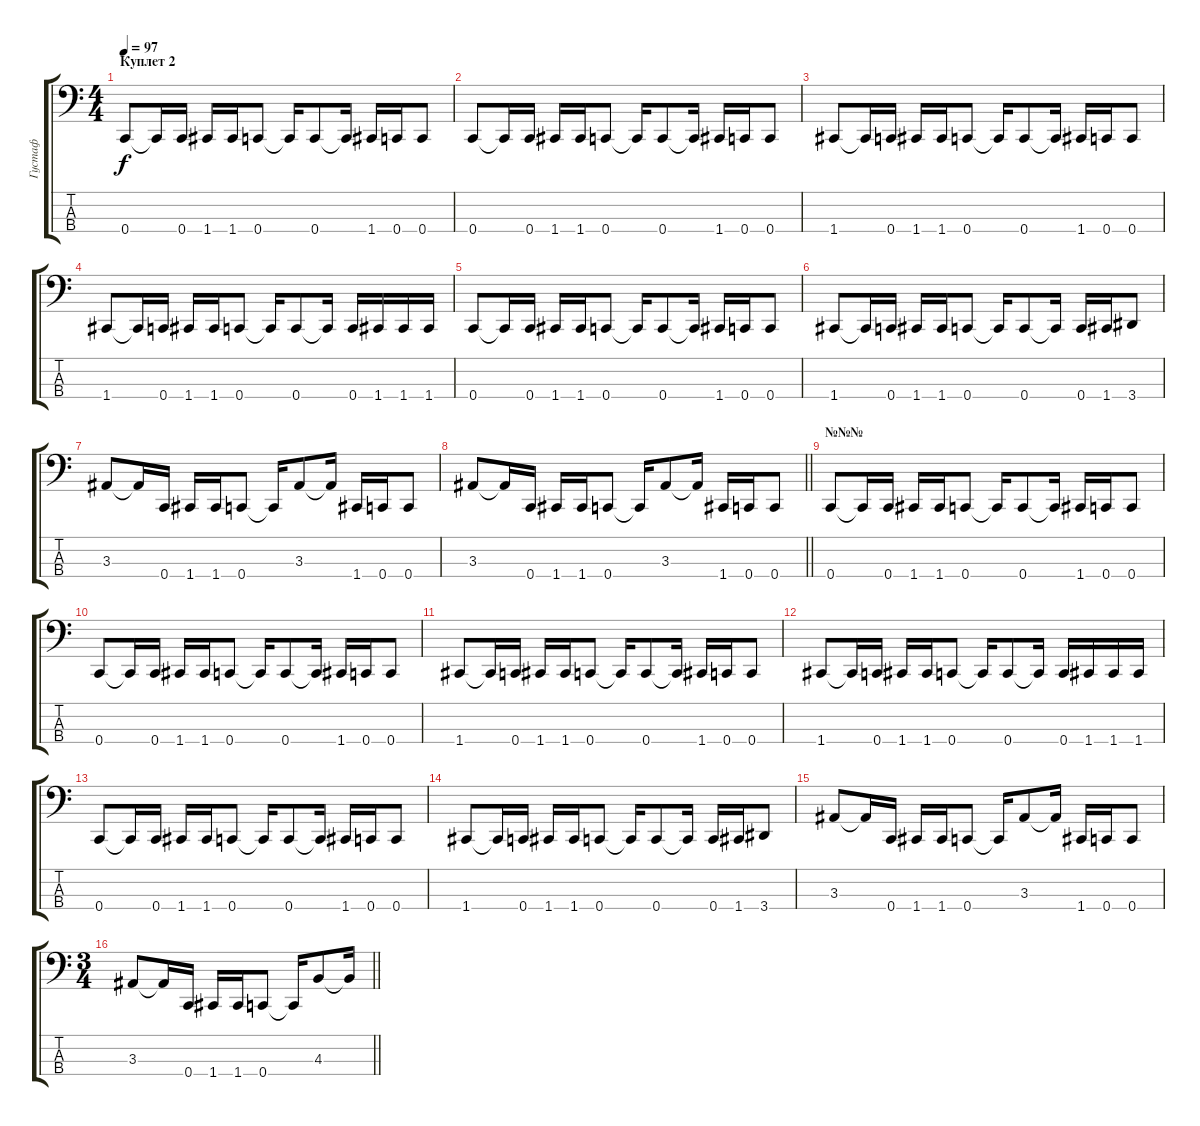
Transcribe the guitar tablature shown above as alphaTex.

\track ("Густаф" "Густаф") {instrument slapbass1}
\staff {score tabs}
\tuning (F2 C2 G1 C1) {hide}
\ts (4 4)
\section ("" "Куплет 2")
\tempo 97
\clef f4
\ks c
0.4.8{dy f} 0.4{t}.16 0.4.16 1.4.16 1.4.16 0.4.8 0.4{t}.16 0.4.8 0.4{t}.16 1.4.16 0.4.16 0.4.8 |
0.4.8 0.4{t}.16 0.4.16 1.4.16 1.4.16 0.4.8 0.4{t}.16 0.4.8 0.4{t}.16 1.4.16 0.4.16 0.4.8 |
1.4.8 1.4{t}.16 0.4.16 1.4.16 1.4.16 0.4.8 0.4{t}.16 0.4.8 0.4{t}.16 1.4.16 0.4.16 0.4.8 |
1.4.8 1.4{t}.16 0.4.16 1.4.16 1.4.16 0.4.8 0.4{t}.16 0.4.8 0.4{t}.16 0.4.16 1.4.16 1.4.16 1.4.16 |
0.4.8 0.4{t}.16 0.4.16 1.4.16 1.4.16 0.4.8 0.4{t}.16 0.4.8 0.4{t}.16 1.4.16 0.4.16 0.4.8 |
1.4.8 1.4{t}.16 0.4.16 1.4.16 1.4.16 0.4.8 0.4{t}.16 0.4.8 0.4{t}.16 0.4.16 1.4.16 3.4.8 |
3.3.8 3.3{t}.16 0.4.16 1.4.16 1.4.16 0.4.8 0.4{t}.16 3.3.8 3.3{t}.16 1.4.16 0.4.16 0.4.8 |
\barLineRight lightlight
3.3.8 3.3{t}.16 0.4.16 1.4.16 1.4.16 0.4.8 0.4{t}.16 3.3.8 3.3{t}.16 1.4.16 0.4.16 0.4.8 |
\section ("" "№№№")
0.4.8 0.4{t}.16 0.4.16 1.4.16 1.4.16 0.4.8 0.4{t}.16 0.4.8 0.4{t}.16 1.4.16 0.4.16 0.4.8 |
0.4.8 0.4{t}.16 0.4.16 1.4.16 1.4.16 0.4.8 0.4{t}.16 0.4.8 0.4{t}.16 1.4.16 0.4.16 0.4.8 |
1.4.8 1.4{t}.16 0.4.16 1.4.16 1.4.16 0.4.8 0.4{t}.16 0.4.8 0.4{t}.16 1.4.16 0.4.16 0.4.8 |
1.4.8 1.4{t}.16 0.4.16 1.4.16 1.4.16 0.4.8 0.4{t}.16 0.4.8 0.4{t}.16 0.4.16 1.4.16 1.4.16 1.4.16 |
0.4.8 0.4{t}.16 0.4.16 1.4.16 1.4.16 0.4.8 0.4{t}.16 0.4.8 0.4{t}.16 1.4.16 0.4.16 0.4.8 |
1.4.8 1.4{t}.16 0.4.16 1.4.16 1.4.16 0.4.8 0.4{t}.16 0.4.8 0.4{t}.16 0.4.16 1.4.16 3.4.8 |
3.3.8 3.3{t}.16 0.4.16 1.4.16 1.4.16 0.4.8 0.4{t}.16 3.3.8 3.3{t}.16 1.4.16 0.4.16 0.4.8 |
\ts (3 4)
\barLineRight lightlight
3.3.8 3.3{t}.16 0.4.16 1.4.16 1.4.16 0.4.8 0.4{t}.16 4.3.8 4.3{t}.16
